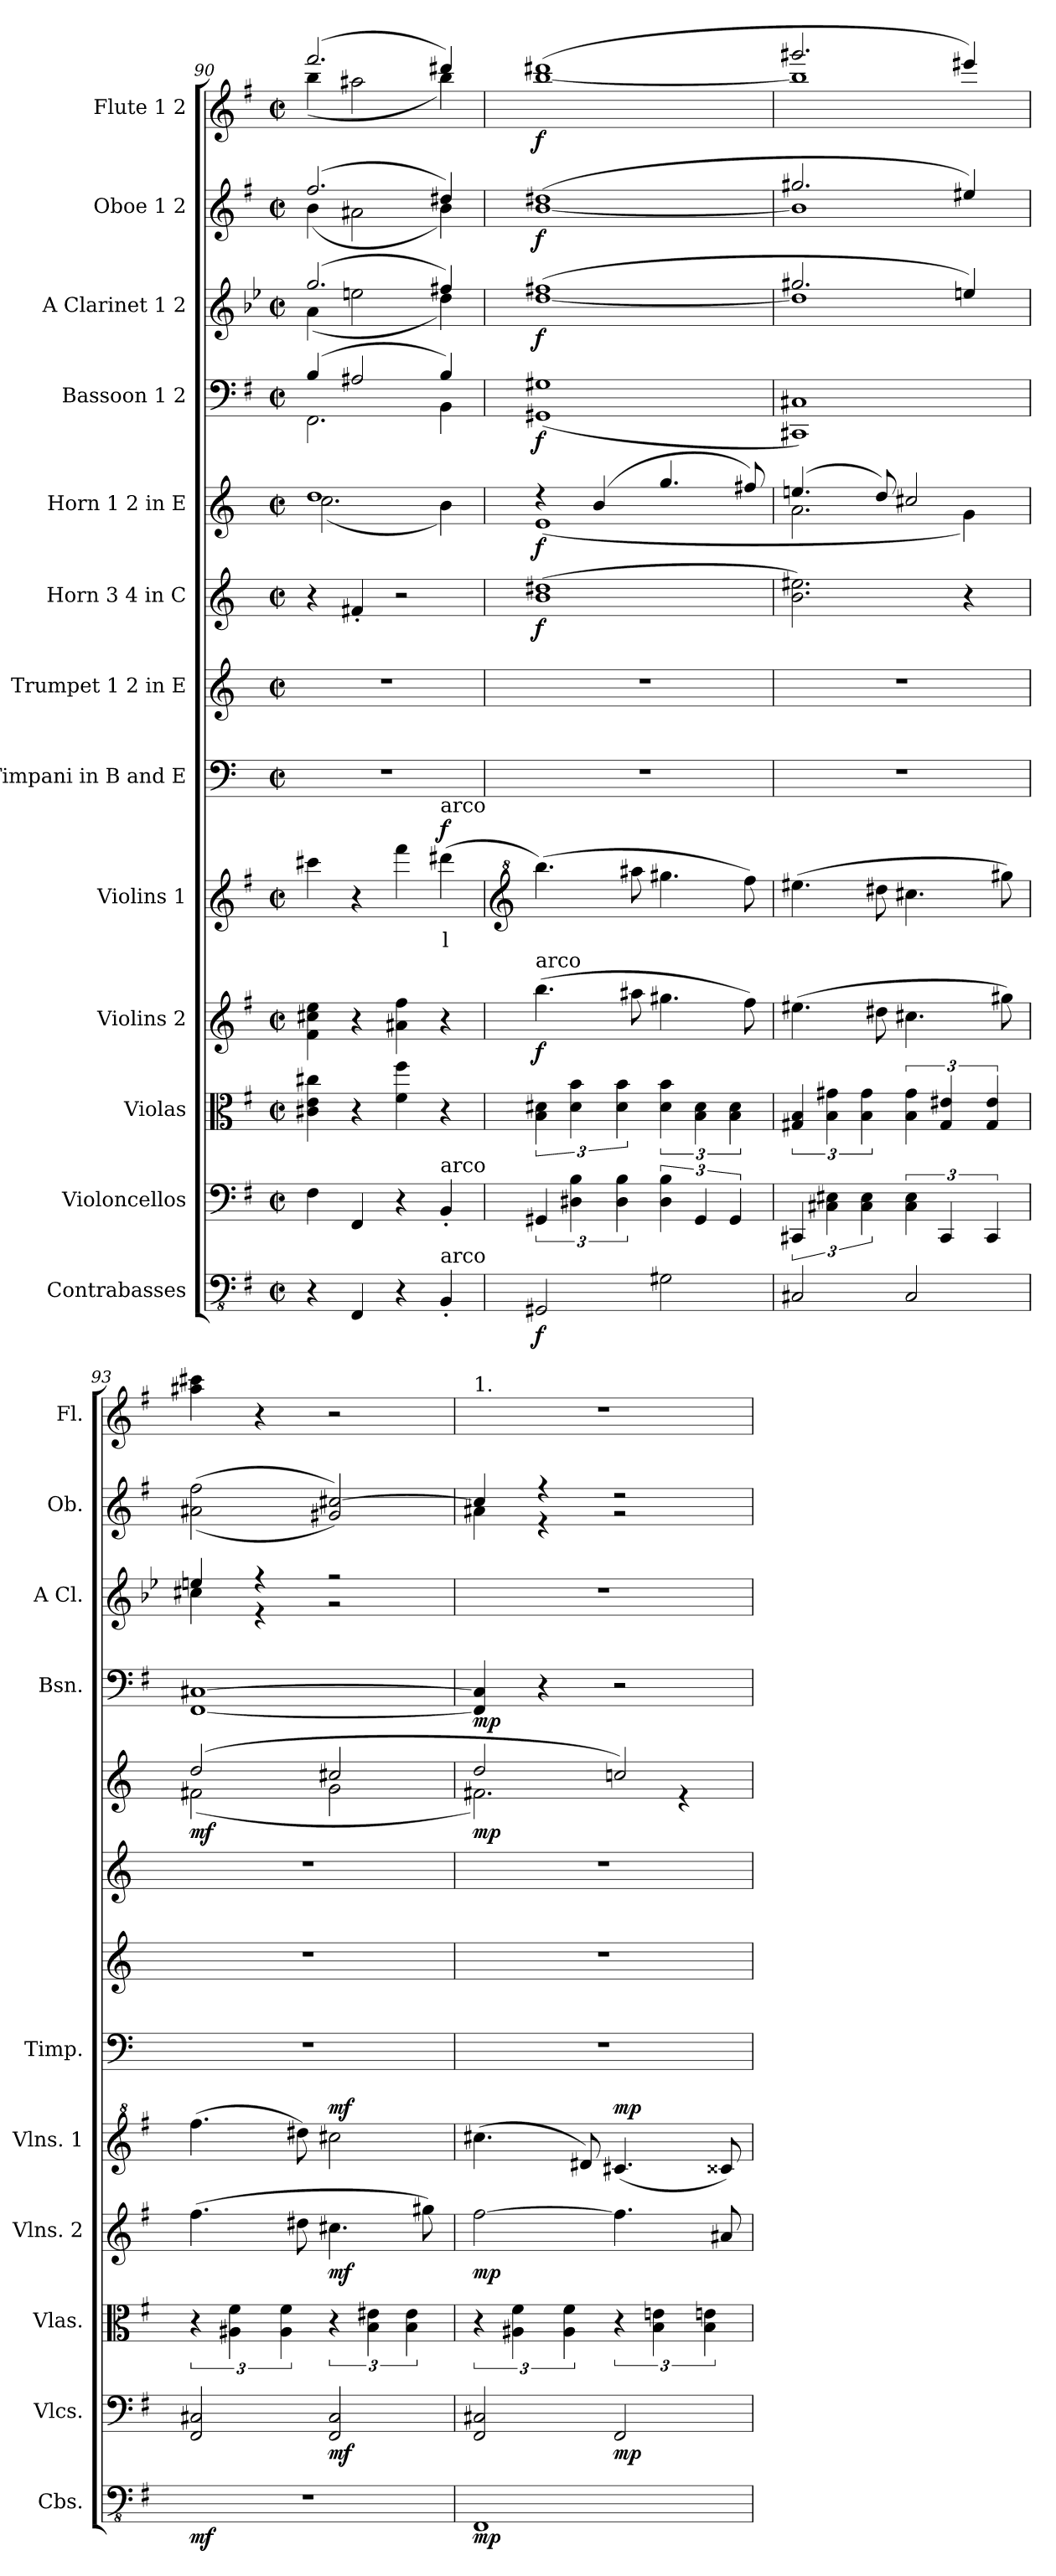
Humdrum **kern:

**kern	**dynam	**kern	**dynam	**kern	**kern	**dynam	**kern	**text	**dynam	**kern	**kern	**kern	**dynam	**kern	**dynam	**kern	**dynam	**kern	**dynam	**kern	**dynam	**kern	**dynam
*part13	*part13	*part12	*part12	*part11	*part10	*part10	*part9	*part9	*part9	*part8	*part7	*part6	*part6	*part5	*part5	*part4	*part4	*part3	*part3	*part2	*part2	*part1	*part1
*staff13	*staff13	*staff12	*staff12	*staff11	*staff10	*staff10	*staff9	*staff9	*staff9	*staff8	*staff7	*staff6	*staff6	*staff5	*staff5	*staff4	*staff4	*staff3	*staff3	*staff2	*staff2	*staff1	*staff1
*I"Contrabasses	*	*I"Violoncellos	*	*I"Violas	*I"Violins 2	*	*I"Violins 1	*	*	*I"Timpani in B and E	*I"Trumpet 1 2 in E	*I"Horn 3 4  in C	*	*I"Horn 1 2 in E	*	*I"Bassoon 1 2	*	*I"A Clarinet 1 2	*	*I"Oboe 1 2	*	*I"Flute 1 2	*
*I'Cbs.	*	*I'Vlcs.	*	*I'Vlas.	*I'Vlns. 2	*	*I'Vlns. 1	*	*	*I'Timp.	*	*	*	*	*	*I'Bsn.	*	*I'A Cl.	*	*I'Ob.	*	*I'Fl.	*
*clefFv4	*	*clefF4	*	*clefC3	*clefG2	*	*clefG2	*	*	*clefF4	*clefG2	*clefG2	*	*clefG2	*	*clefF4	*	*clefG2	*	*clefG2	*	*clefG2	*
*	*	*	*	*	*	*	*	*	*	*	*ITrd-2c-4	*ITrd7c12	*	*ITrd5c8	*	*	*	*ITrd2c3	*	*	*	*	*
*k[f#]	*	*k[f#]	*	*k[f#]	*k[f#]	*	*k[f#]	*	*	*k[]	*k[f#c#g#d#]	*k[]	*	*k[f#c#g#d#]	*	*k[f#]	*	*k[f#]	*	*k[f#]	*	*k[f#]	*
*M2/2	*	*M2/2	*	*M2/2	*M2/2	*	*M2/2	*	*	*M2/2	*M2/2	*M2/2	*	*M2/2	*	*M2/2	*	*M2/2	*	*M2/2	*	*M2/2	*
*met(c|)	*	*met(c|)	*	*met(c|)	*met(c|)	*	*met(c|)	*	*	*met(c|)	*met(c|)	*met(c|)	*	*met(c|)	*	*met(c|)	*	*met(c|)	*	*met(c|)	*	*met(c|)	*
=90	=90	=90	=90	=90	=90	=90	=90	=90	=90	=90	=90	=90	=90	=90	=90	=90	=90	=90	=90	=90	=90	=90	=90
*	*	*	*	*	*	*	*	*	*	*	*	*	*	*^	*	*^	*	*^	*	*^	*	*^	*
4r	.	4F#\	.	4c#X\ 4e\ 4cc#X\	4f#\ 4cc#X\ 4ee\	.	4ccc#X\	.	.	1r	1r	4r	.	1f#	(<2.e\	.	(>4B/	2.FF#\	.	(>2.ee/	(<4f#\	.	(>2.ff#/	(<4b\	.	(>2.fff#/	(<4bb\	.
4FFF#/	.	4FF#/	.	4r	4r	.	4r	.	.	.	.	4F#X'/	.	.	.	.	2A#X/	.	.	.	2cc#X\	.	.	2a#X\	.	.	2aa#X\	.
4r	.	4r	.	4f#\ 4ff#\	4a#X\ 4ff#\	.	4fff#\	.	.	.	.	2r	.	.	.	.	.	.	.	.	.	.	.	.	.	.	.	.
!	!	!	!	!	!	!	!LO:TX:a:t=arco	!	!	!	!	!	!	!	!	!	!	!	!	!	!	!	!	!	!	!	!	!
!	!	!LO:TX:a:t=arco	!	!	!	!	!	!	!	!	!	!	!	!	!	!	!	!	!	!	!	!	!	!	!	!	!	!
!LO:TX:a:t=arco	!	!	!	!	!	!	!	!	!	!	!	!	!	!	!	!	!	!	!	!	!	!	!	!	!	!	!	!
!	!	!	!	!	!	!	!	!LO:LY:b:color=#FF0000	!LO:DY:b	!	!	!	!	!	!	!	!	!	!	!	!	!	!	!	!	!	!	!
4BBB'/	.	4BB'/	.	4r	4r	.	(>4ddd#X\	l	f	.	.	.	.	.	4d#\)	.	4B/)	4BB\	.	4dd#X/)	4b\)	.	4dd#X/)	4b\)	.	4ddd#X/)	4bb\)	.
*	*	*	*	*	*	*	*	*	*	*	*	*	*	*	*	*	*v	*v	*	*	*	*	*	*	*	*	*	*
=91	=91	=91	=91	=91	=91	=91	=91	=91	=91	=91	=91	=91	=91	=91	=91	=91	=91	=91	=91	=91	=91	=91	=91	=91	=91	=91	=91
*	*	*	*	*	*	*	*clefG^2	*	*	*	*	*	*	*	*	*	*	*	*	*	*	*	*	*	*	*	*
*	*	*	*	*	*	*	*	*	*	*	*	*	*	*	*	*	*^	*	*	*	*	*	*	*	*	*	*
!	!	!	!	!	!LO:TX:a:t=arco	!	!	!	!	!	!	!	!	!	!	!	!	!	!	!	!	!	!	!	!	!	!	!
!	!LO:DY:b	!	!	!	!	!LO:DY:b	!	!	!	!	!	!	!LO:DY:b	!	!	!LO:DY:b	!	!	!LO:DY:b	!	!	!LO:DY:b	!	!	!LO:DY:b	!	!	!LO:DY:b
*	*	*	*	*	*	*	*	*	*	*	*	*	*	*	*	*	*v	*v	*	*	*	*	*	*	*	*	*	*
2GGG#X/	f	6GG#X/	.	6B\ 6d#X\	(>4.bb\	f	(>4.bbb\)	.	.	1r	1r	(>1B 1d#X	f	4r	(<1G#	f	(<1GG#X 1G#X	f	(>1dd#X	[1b	f	(>1dd#X	[1b	f	(>1ddd#X	[1bb	f
.	.	6D#X\ 6B\	.	6d#\ 6b\	.	.	.	.	.	.	.	.	.	.	.	.	.	.	.	.	.	.	.	.	.	.	.
.	.	.	.	.	.	.	.	.	.	.	.	.	.	(>4d#/	.	.	.	.	.	.	.	.	.	.	.	.	.
.	.	6D#\ 6B\	.	6d#\ 6b\	.	.	.	.	.	.	.	.	.	.	.	.	.	.	.	.	.	.	.	.	.	.	.
.	.	.	.	.	8aa#X\	.	8aaa#X\	.	.	.	.	.	.	.	.	.	.	.	.	.	.	.	.	.	.	.	.
2GG#X\	.	6D#\ 6B\	.	6d#\ 6b\	4.gg#X\	.	4.ggg#X\	.	.	.	.	.	.	4.b/	.	.	.	.	.	.	.	.	.	.	.	.	.
.	.	6GG#/	.	6B\ 6d#\	.	.	.	.	.	.	.	.	.	.	.	.	.	.	.	.	.	.	.	.	.	.	.
.	.	6GG#/	.	6B\ 6d#\	.	.	.	.	.	.	.	.	.	.	.	.	.	.	.	.	.	.	.	.	.	.	.
.	.	.	.	.	8ff#\)	.	8fff#\)	.	.	.	.	.	.	8a#X/)	.	.	.	.	.	.	.	.	.	.	.	.	.
=92	=92	=92	=92	=92	=92	=92	=92	=92	=92	=92	=92	=92	=92	=92	=92	=92	=92	=92	=92	=92	=92	=92	=92	=92	=92	=92	=92
2CC#X/	.	6CC#X/	.	6G#X/ 6B/	(>4.ee#X\	.	(>4.eee#X\	.	.	1r	1r	2.B\ 2.e#X\)	.	(>4.g#X/	2.c#\	.	1CC#X 1C#X)	.	2.ee#X/	1b]	.	2.gg#X/	1b]	.	2.ggg#X/	1bb]	.
.	.	6C#X\ 6E#X\	.	6B\ 6g#X\	.	.	.	.	.	.	.	.	.	.	.	.	.	.	.	.	.	.	.	.	.	.	.
.	.	6C#\ 6E#\	.	6B\ 6g#\	.	.	.	.	.	.	.	.	.	.	.	.	.	.	.	.	.	.	.	.	.	.	.
.	.	.	.	.	8dd#X\	.	8ddd#X\	.	.	.	.	.	.	8f#/)	.	.	.	.	.	.	.	.	.	.	.	.	.
2CC#/	.	6C#\ 6E#\	.	6B\ 6g#\	4.cc#X\	.	4.ccc#X\	.	.	.	.	.	.	2e#X/	.	.	.	.	.	.	.	.	.	.	.	.	.
.	.	6CC#/	.	6G#/ 6e#X/	.	.	.	.	.	.	.	.	.	.	.	.	.	.	.	.	.	.	.	.	.	.	.
.	.	.	.	.	.	.	.	.	.	.	.	4r	.	.	4B\)	.	.	.	4cc#X/)	.	.	4ee#X/)	.	.	4eee#X/)	.	.
.	.	6CC#/	.	6G#/ 6e#/	.	.	.	.	.	.	.	.	.	.	.	.	.	.	.	.	.	.	.	.	.	.	.
.	.	.	.	.	8gg#X\)	.	8ggg#X\)	.	.	.	.	.	.	.	.	.	.	.	.	.	.	.	.	.	.	.	.
*	*	*	*	*	*	*	*	*	*	*	*	*	*	*	*	*	*	*	*	*	*	*v	*v	*	*	*	*
*	*	*	*	*	*	*	*	*	*	*	*	*	*	*	*	*	*	*	*	*	*	*	*	*v	*v	*
=93	=93	=93	=93	=93	=93	=93	=93	=93	=93	=93	=93	=93	=93	=93	=93	=93	=93	=93	=93	=93	=93	=93	=93	=93	=93
!	!LO:DY:b	!	!	!	!	!	!	!	!	!	!	!	!	!	!	!LO:DY:b	!	!	!	!	!	!	!	!	!
1r	mf	2FF#/ 2C#X/	.	6r	(>4.ff#\	.	(>4.fff#\	.	.	1r	1r	1r	.	(>2f#/	(<2A#X\	mf	[1FF# [1C#X	.	4cc#X/	4a#X\	.	(>(>2a#X\ 2ff#\	.	4aa#X\ 4ccc#X\	.
.	.	.	.	6A#X\ 6f#\	.	.	.	.	.	.	.	.	.	.	.	.	.	.	.	.	.	.	.	.	.
.	.	.	.	.	.	.	.	.	.	.	.	.	.	.	.	.	.	.	4r	4r	.	.	.	4r	.
.	.	.	.	6A#\ 6f#\	.	.	.	.	.	.	.	.	.	.	.	.	.	.	.	.	.	.	.	.	.
.	.	.	.	.	8dd#X\	.	8ddd#X\)	.	.	.	.	.	.	.	.	.	.	.	.	.	.	.	.	.	.
!	!	!	!LO:DY:b	!	!	!LO:DY:b	!	!	!LO:DY:b	!	!	!	!	!	!	!	!	!	!	!	!	!	!	!	!
.	.	2FF#/ 2C#/	mf	6r	4.cc#X\	mf	2ccc#X\	.	mf	.	.	.	.	2e#X/	2B\	.	.	.	2r	2r	.	2g#X/ [2cc#X/))	.	2r	.
.	.	.	.	6B\ 6e#X\	.	.	.	.	.	.	.	.	.	.	.	.	.	.	.	.	.	.	.	.	.
.	.	.	.	6B\ 6e#\	.	.	.	.	.	.	.	.	.	.	.	.	.	.	.	.	.	.	.	.	.
.	.	.	.	.	8gg#X\)	.	.	.	.	.	.	.	.	.	.	.	.	.	.	.	.	.	.	.	.
*	*	*	*	*	*	*	*	*	*	*	*	*	*	*	*	*	*	*	*v	*v	*	*	*	*	*
=94	=94	=94	=94	=94	=94	=94	=94	=94	=94	=94	=94	=94	=94	=94	=94	=94	=94	=94	=94	=94	=94	=94	=94	=94
*	*	*	*	*	*	*	*	*	*	*	*	*	*	*	*	*	*	*	*	*	*^	*	*	*
!	!	!	!	!	!	!	!	!	!	!	!	!	!	!	!	!	!	!	!	!	!	!	!	!LO:TX:a:t=1.	!
!	!LO:DY:b	!	!	!	!	!LO:DY:b	!	!	!	!	!	!	!	!	!	!LO:DY:b	!	!LO:DY:b	!	!	!	!	!	!	!
1FFF#	mp	2FF#/ 2C#X/	.	6r	[2ff#\	mp	(>4.ccc#X\	.	.	1r	1r	1r	.	2f#/	2.A#X\)	mp	4FF#/] 4C#/]	mp	1r	.	4cc#/]	4a#X\	.	1r	.
.	.	.	.	6A#X\ 6f#\	.	.	.	.	.	.	.	.	.	.	.	.	.	.	.	.	.	.	.	.	.
.	.	.	.	.	.	.	.	.	.	.	.	.	.	.	.	.	4r	.	.	.	4r	4r	.	.	.
.	.	.	.	6A#\ 6f#\	.	.	.	.	.	.	.	.	.	.	.	.	.	.	.	.	.	.	.	.	.
.	.	.	.	.	.	.	8dd#X/)	.	.	.	.	.	.	.	.	.	.	.	.	.	.	.	.	.	.
!	!	!	!LO:DY:b	!	!	!	!	!	!LO:DY:b	!	!	!	!	!	!	!	!	!	!	!	!	!	!	!	!
.	.	2FF#/	mp	6r	4.ff#\]	.	(<4.cc#X/	.	mp	.	.	.	.	2en/)	.	.	2r	.	.	.	2r	2r	.	.	.
.	.	.	.	6B\ 6en\	.	.	.	.	.	.	.	.	.	.	.	.	.	.	.	.	.	.	.	.	.
.	.	.	.	.	.	.	.	.	.	.	.	.	.	.	4r	.	.	.	.	.	.	.	.	.	.
.	.	.	.	6B\ 6en\	.	.	.	.	.	.	.	.	.	.	.	.	.	.	.	.	.	.	.	.	.
.	.	.	.	.	8a#X/	.	8cc##X/)	.	.	.	.	.	.	.	.	.	.	.	.	.	.	.	.	.	.
*	*	*	*	*	*	*	*	*	*	*	*	*	*	*v	*v	*	*	*	*	*	*v	*v	*	*	*
=	=	=	=	=	=	=	=	=	=	=	=	=	=	=	=	=	=	=	=	=	=	=	=
*-	*-	*-	*-	*-	*-	*-	*-	*-	*-	*-	*-	*-	*-	*-	*-	*-	*-	*-	*-	*-	*-	*-	*-
